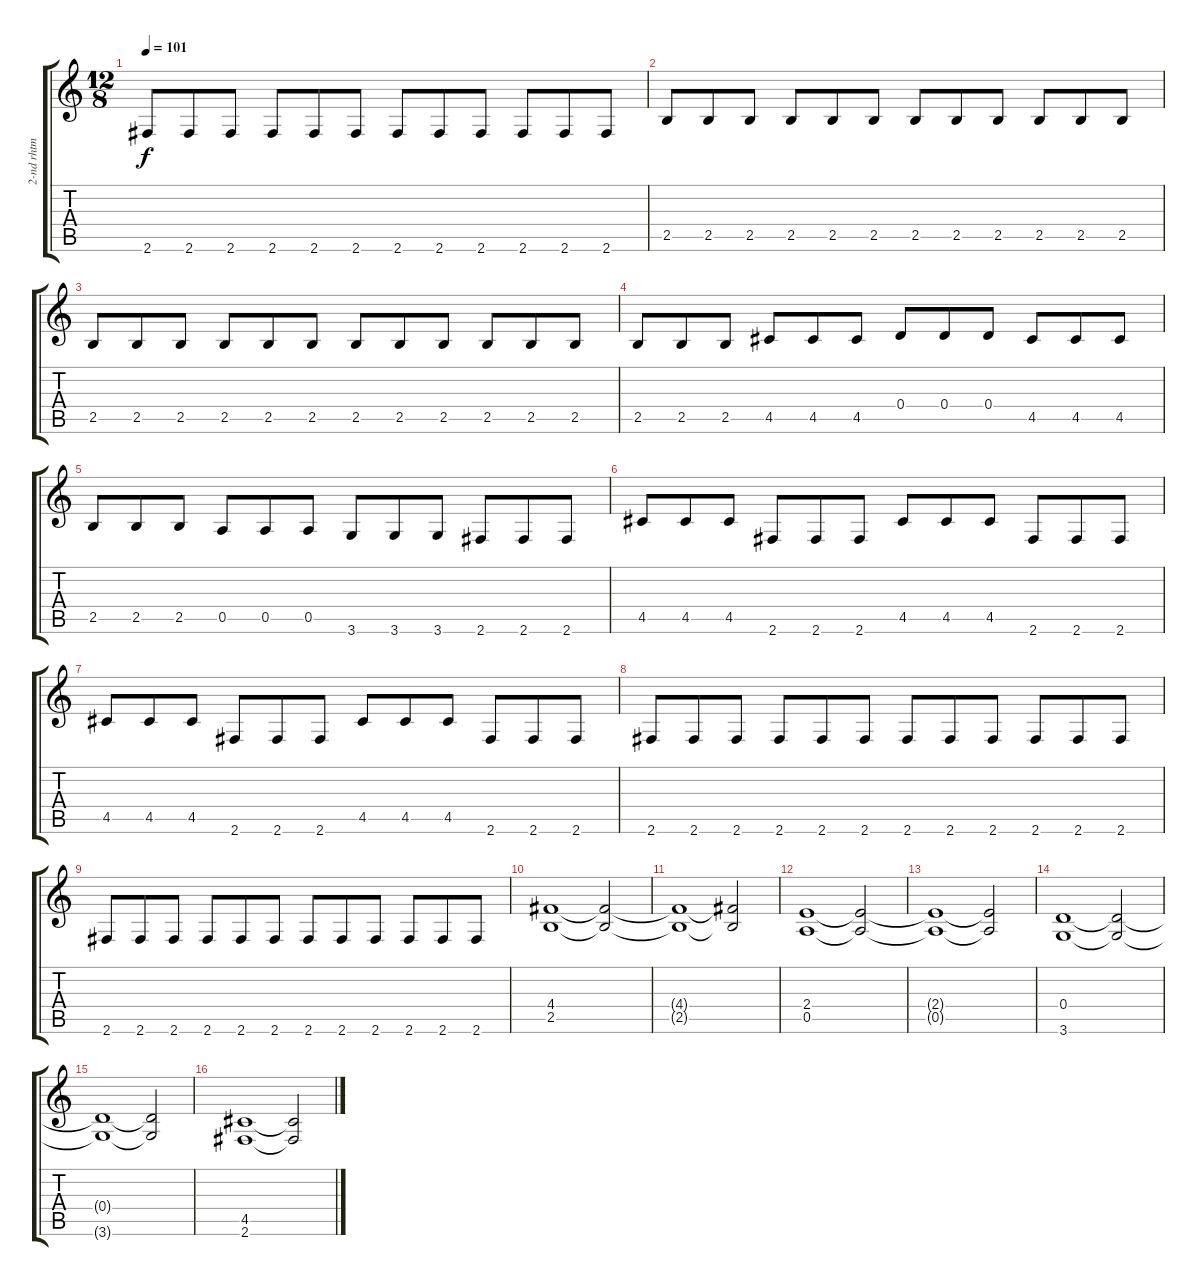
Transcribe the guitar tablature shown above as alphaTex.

\track ("2-nd rhtm gtr" "2-nd rhtm ") {instrument distortionguitar}
\staff {score tabs}
\tuning (E4 B3 G3 D3 A2 E2) {hide}
\ts (12 8)
\tempo 101
\clef g2
\ks c
2.6.8{dy f} 2.6.8 2.6.8 2.6.8 2.6.8 2.6.8 2.6.8 2.6.8 2.6.8 2.6.8 2.6.8 2.6.8 |
2.5.8 2.5.8 2.5.8 2.5.8 2.5.8 2.5.8 2.5.8 2.5.8 2.5.8 2.5.8 2.5.8 2.5.8 |
2.5.8 2.5.8 2.5.8 2.5.8 2.5.8 2.5.8 2.5.8 2.5.8 2.5.8 2.5.8 2.5.8 2.5.8 |
2.5.8 2.5.8 2.5.8 4.5.8 4.5.8 4.5.8 0.4.8 0.4.8 0.4.8 4.5.8 4.5.8 4.5.8 |
2.5.8 2.5.8 2.5.8 0.5.8 0.5.8 0.5.8 3.6.8 3.6.8 3.6.8 2.6.8 2.6.8 2.6.8 |
4.5.8 4.5.8 4.5.8 2.6.8 2.6.8 2.6.8 4.5.8 4.5.8 4.5.8 2.6.8 2.6.8 2.6.8 |
4.5.8 4.5.8 4.5.8 2.6.8 2.6.8 2.6.8 4.5.8 4.5.8 4.5.8 2.6.8 2.6.8 2.6.8 |
2.6.8 2.6.8 2.6.8 2.6.8 2.6.8 2.6.8 2.6.8 2.6.8 2.6.8 2.6.8 2.6.8 2.6.8 |
2.6.8 2.6.8 2.6.8 2.6.8 2.6.8 2.6.8 2.6.8 2.6.8 2.6.8 2.6.8 2.6.8 2.6.8 |
(4.4 2.5).1 (4.4{t} 2.5{t}).2 |
(4.4{t} 2.5{t}).1 (4.4{t} 2.5{t}).2 |
(2.4 0.5).1 (2.4{t} 0.5{t}).2 |
(2.4{t} 0.5{t}).1 (2.4{t} 0.5{t}).2 |
(0.4 3.6).1 (0.4{t} 3.6{t}).2 |
(0.4{t} 3.6{t}).1 (0.4{t} 3.6{t}).2 |
(4.5 2.6).1 (4.5{t} 2.6{t}).2
